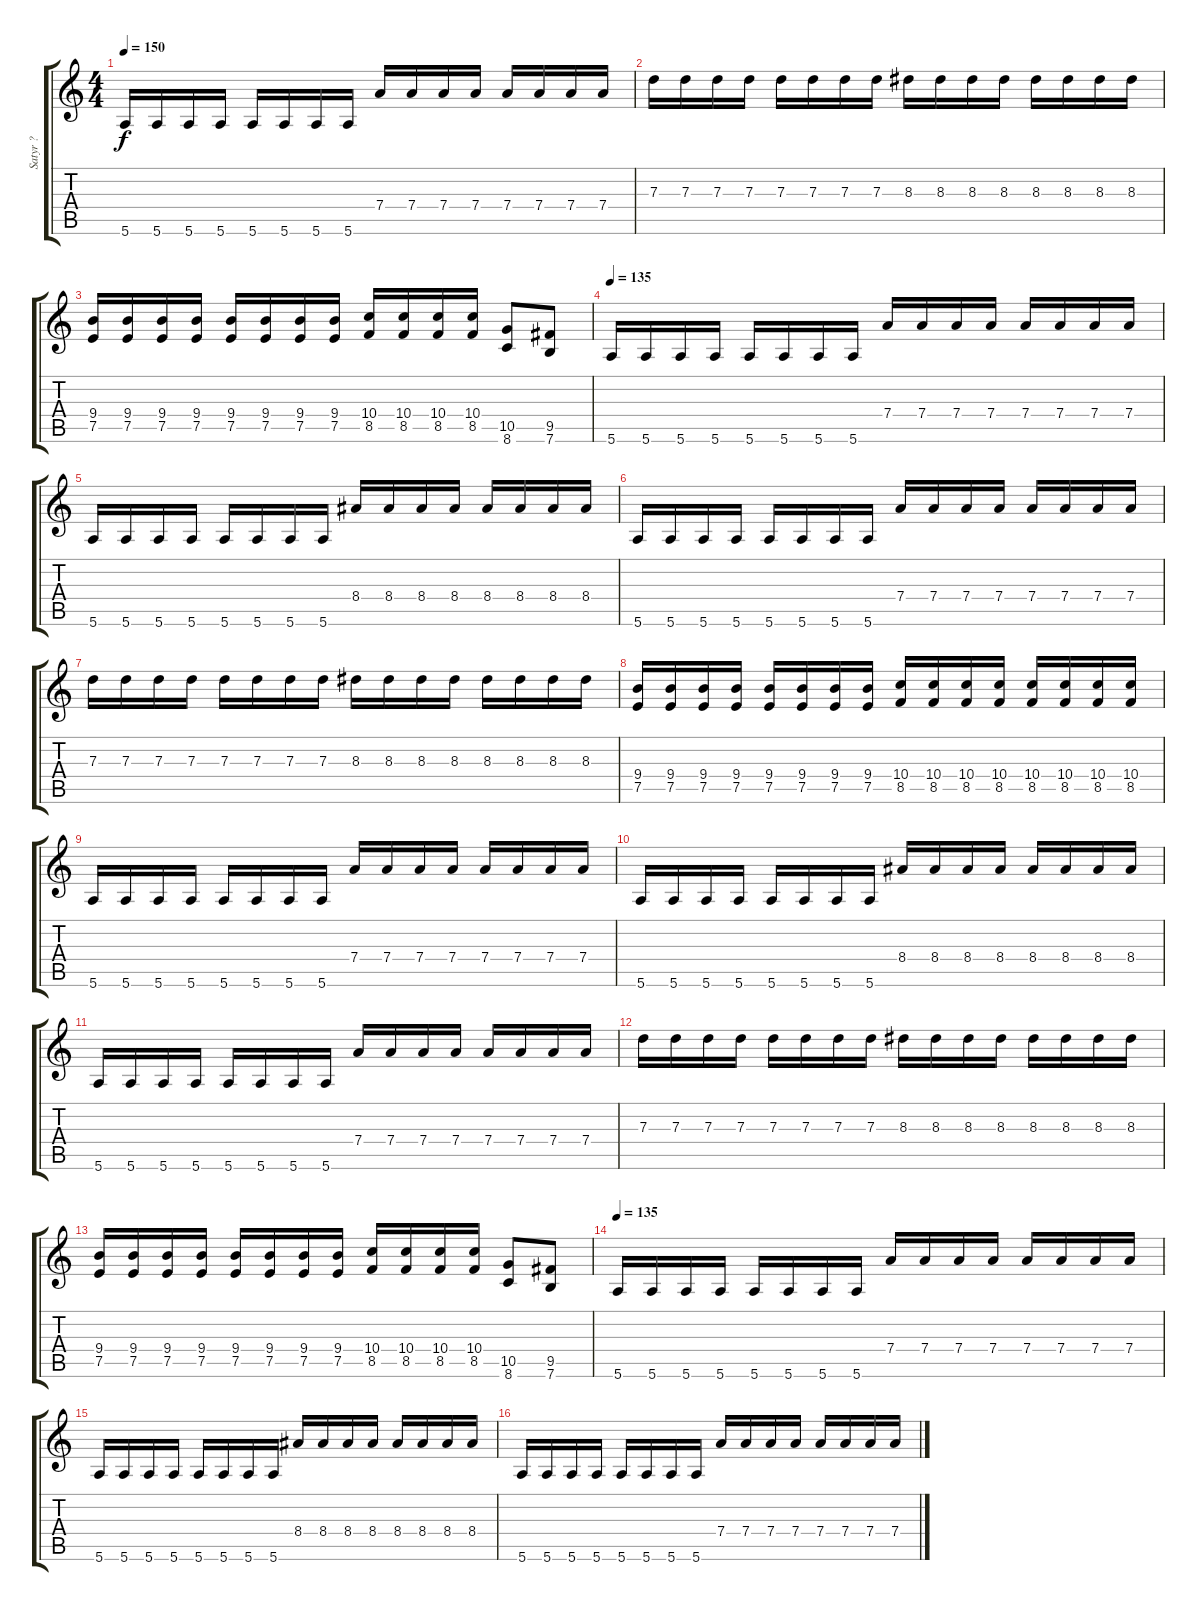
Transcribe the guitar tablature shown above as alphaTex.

\track ("Satyr ?" "Satyr ?") {instrument distortionguitar}
\staff {score tabs}
\tuning (E4 B3 G3 D3 A2 E2) {hide}
\ts (4 4)
\tempo 150
\clef g2
\ks c
5.6.16{dy f} 5.6.16 5.6.16 5.6.16 5.6.16 5.6.16 5.6.16 5.6.16 7.4.16 7.4.16 7.4.16 7.4.16 7.4.16 7.4.16 7.4.16 7.4.16 |
7.3.16 7.3.16 7.3.16 7.3.16 7.3.16 7.3.16 7.3.16 7.3.16 8.3.16 8.3.16 8.3.16 8.3.16 8.3.16 8.3.16 8.3.16 8.3.16 |
(9.4 7.5).16 (9.4 7.5).16 (9.4 7.5).16 (9.4 7.5).16 (9.4 7.5).16 (9.4 7.5).16 (9.4 7.5).16 (9.4 7.5).16 (10.4 8.5).16 (10.4 8.5).16 (10.4 8.5).16 (10.4 8.5).16 (10.5 8.6).8 (9.5 7.6).8 |
\tempo 135
5.6.16 5.6.16 5.6.16 5.6.16 5.6.16 5.6.16 5.6.16 5.6.16 7.4.16 7.4.16 7.4.16 7.4.16 7.4.16 7.4.16 7.4.16 7.4.16 |
5.6.16 5.6.16 5.6.16 5.6.16 5.6.16 5.6.16 5.6.16 5.6.16 8.4.16 8.4.16 8.4.16 8.4.16 8.4.16 8.4.16 8.4.16 8.4.16 |
5.6.16 5.6.16 5.6.16 5.6.16 5.6.16 5.6.16 5.6.16 5.6.16 7.4.16 7.4.16 7.4.16 7.4.16 7.4.16 7.4.16 7.4.16 7.4.16 |
7.3.16 7.3.16 7.3.16 7.3.16 7.3.16 7.3.16 7.3.16 7.3.16 8.3.16 8.3.16 8.3.16 8.3.16 8.3.16 8.3.16 8.3.16 8.3.16 |
(9.4 7.5).16 (9.4 7.5).16 (9.4 7.5).16 (9.4 7.5).16 (9.4 7.5).16 (9.4 7.5).16 (9.4 7.5).16 (9.4 7.5).16 (10.4 8.5).16 (10.4 8.5).16 (10.4 8.5).16 (10.4 8.5).16 (10.4 8.5).16 (10.4 8.5).16 (10.4 8.5).16 (10.4 8.5).16 |
5.6.16 5.6.16 5.6.16 5.6.16 5.6.16 5.6.16 5.6.16 5.6.16 7.4.16 7.4.16 7.4.16 7.4.16 7.4.16 7.4.16 7.4.16 7.4.16 |
5.6.16 5.6.16 5.6.16 5.6.16 5.6.16 5.6.16 5.6.16 5.6.16 8.4.16 8.4.16 8.4.16 8.4.16 8.4.16 8.4.16 8.4.16 8.4.16 |
5.6.16 5.6.16 5.6.16 5.6.16 5.6.16 5.6.16 5.6.16 5.6.16 7.4.16 7.4.16 7.4.16 7.4.16 7.4.16 7.4.16 7.4.16 7.4.16 |
7.3.16 7.3.16 7.3.16 7.3.16 7.3.16 7.3.16 7.3.16 7.3.16 8.3.16 8.3.16 8.3.16 8.3.16 8.3.16 8.3.16 8.3.16 8.3.16 |
(9.4 7.5).16 (9.4 7.5).16 (9.4 7.5).16 (9.4 7.5).16 (9.4 7.5).16 (9.4 7.5).16 (9.4 7.5).16 (9.4 7.5).16 (10.4 8.5).16 (10.4 8.5).16 (10.4 8.5).16 (10.4 8.5).16 (10.5 8.6).8 (9.5 7.6).8 |
\tempo 135
5.6.16 5.6.16 5.6.16 5.6.16 5.6.16 5.6.16 5.6.16 5.6.16 7.4.16 7.4.16 7.4.16 7.4.16 7.4.16 7.4.16 7.4.16 7.4.16 |
5.6.16 5.6.16 5.6.16 5.6.16 5.6.16 5.6.16 5.6.16 5.6.16 8.4.16 8.4.16 8.4.16 8.4.16 8.4.16 8.4.16 8.4.16 8.4.16 |
5.6.16 5.6.16 5.6.16 5.6.16 5.6.16 5.6.16 5.6.16 5.6.16 7.4.16 7.4.16 7.4.16 7.4.16 7.4.16 7.4.16 7.4.16 7.4.16
